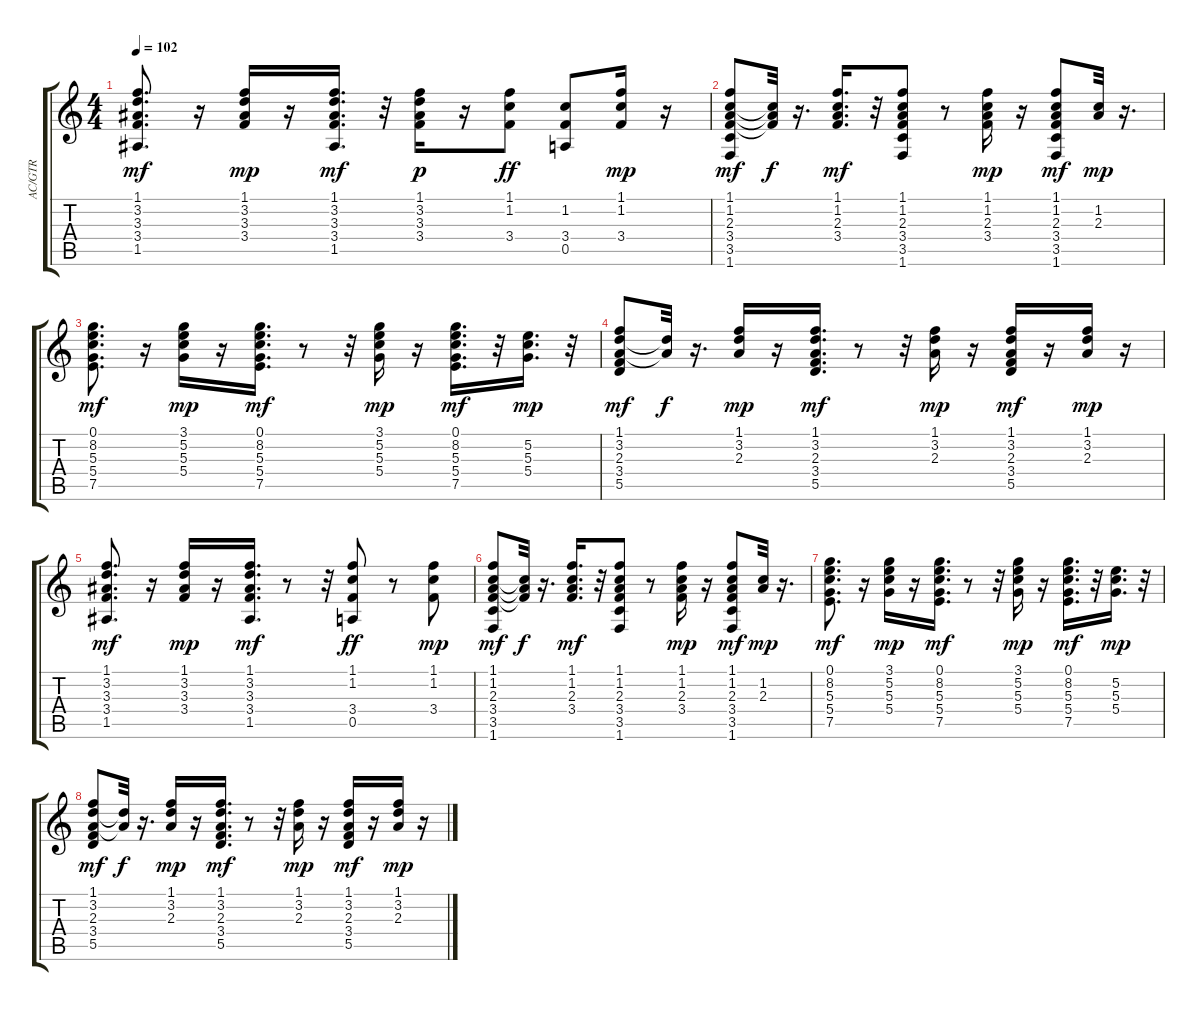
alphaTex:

\track ("AC/GTR" "AC/GTR") {instrument acousticguitarsteel}
\staff {score tabs}
\tuning (E4 B3 G3 D3 A2 E2) {hide}
\ts (4 4)
\tempo 102
\clef g2
\ks c
(1.1 3.2 3.3 3.4 1.5).8{d dy mf} r.16 (1.1 3.2 3.3 3.4).16{dy mp} r.16 (1.1 3.2 3.3 3.4 1.5).16{d dy mf} r.32 (1.1 3.2 3.3 3.4).16{dy p} r.16 (1.1 1.2 3.4).8{dy ff} (1.2 3.4 0.5).8 (1.1 1.2 3.4).16{dy mp} r.16 |
(1.1 1.2 2.3 3.4 3.5 1.6).8{dy mf} (1.2{t} 2.3{t} 3.4{t}).32{dy f} r.16{d} (1.1 1.2 2.3 3.4).16{d dy mf} r.32 (1.1 1.2 2.3 3.4 3.5 1.6).8 r.8 (1.1 1.2 2.3 3.4).16{dy mp} r.16 (1.1 1.2 2.3 3.4 3.5 1.6).8{dy mf} (1.2 2.3).32{dy mp} r.16{d} |
(0.1 8.2 5.3 5.4 7.5).8{d dy mf} r.16 (3.1 5.2 5.3 5.4).16{dy mp} r.16 (0.1 8.2 5.3 5.4 7.5).16{d dy mf} r.8 r.32 (3.1 5.2 5.3 5.4).16{dy mp} r.16 (0.1 8.2 5.3 5.4 7.5).16{d dy mf} r.32 (5.2 5.3 5.4).16{d dy mp} r.32 |
(1.1 3.2 2.3 3.4 5.5).8{dy mf} (3.2{t} 2.3{t}).32{dy f} r.16{d} (1.1 3.2 2.3).16{dy mp} r.16 (1.1 3.2 2.3 3.4 5.5).16{d dy mf} r.8 r.32 (1.1 3.2 2.3).16{dy mp} r.16 (1.1 3.2 2.3 3.4 5.5).16{dy mf} r.16 (1.1 3.2 2.3).16{dy mp} r.16 |
(1.1 3.2 3.3 3.4 1.5).8{d dy mf} r.16 (1.1 3.2 3.3 3.4).16{dy mp} r.16 (1.1 3.2 3.3 3.4 1.5).16{d dy mf} r.8 r.32 (1.1 1.2 3.4 0.5).8{dy ff} r.8 (1.1 1.2 3.4).8{dy mp} |
(1.1 1.2 2.3 3.4 3.5 1.6).8{dy mf} (1.2{t} 2.3{t} 3.4{t}).32{dy f} r.16{d} (1.1 1.2 2.3 3.4).16{d dy mf} r.32 (1.1 1.2 2.3 3.4 3.5 1.6).8 r.8 (1.1 1.2 2.3 3.4).16{dy mp} r.16 (1.1 1.2 2.3 3.4 3.5 1.6).8{dy mf} (1.2 2.3).32{dy mp} r.16{d} |
(0.1 8.2 5.3 5.4 7.5).8{d dy mf} r.16 (3.1 5.2 5.3 5.4).16{dy mp} r.16 (0.1 8.2 5.3 5.4 7.5).16{d dy mf} r.8 r.32 (3.1 5.2 5.3 5.4).16{dy mp} r.16 (0.1 8.2 5.3 5.4 7.5).16{d dy mf} r.32 (5.2 5.3 5.4).16{d dy mp} r.32 |
(1.1 3.2 2.3 3.4 5.5).8{dy mf} (3.2{t} 2.3{t}).32{dy f} r.16{d} (1.1 3.2 2.3).16{dy mp} r.16 (1.1 3.2 2.3 3.4 5.5).16{d dy mf} r.8 r.32 (1.1 3.2 2.3).16{dy mp} r.16 (1.1 3.2 2.3 3.4 5.5).16{dy mf} r.16 (1.1 3.2 2.3).16{dy mp} r.16
